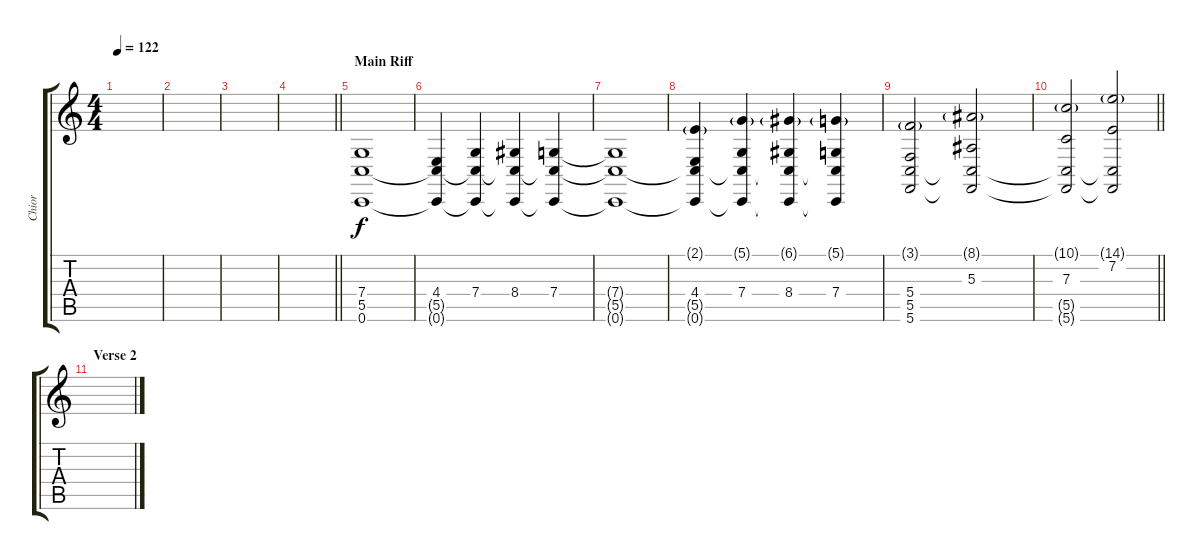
\track ("Chior" "Chior") {instrument choiraahs}
\staff {score tabs}
\tuning (D4 A3 F3 C3 G2 C2) {hide}
\ts (4 4)
\tempo 122
\clef g2
\ks c
|
|
|
\barLineRight lightlight
|
\section ("" "Main Riff")
(7.4 5.5 0.6).1 |
(4.4 5.5{t} 0.6{t}).4 (7.4 5.5{t} 0.6{t}).4 (8.4 5.5{t} 0.6{t}).4 (7.4 5.5{t} 0.6{t}).4 |
(7.4{t} 5.5{t} 0.6{t}).1 |
(2.1{g} 4.4 5.5{t} 0.6{t}).4 (5.1{g} 7.4 5.5{t} 0.6{t}).4 (6.1{g} 8.4 5.5{t} 0.6{t}).4 (5.1{g} 7.4 5.5{t} 0.6{t}).4 |
(3.1{g} 5.4 5.5 5.6).2 (8.1{g} 5.3 5.5{t} 5.6{t}).2 |
\barLineRight lightlight
(10.1{g} 7.3 5.5{t} 5.6{t}).2 (14.1{g} 7.2 5.5{t} 5.6{t}).2 |
\section ("" "Verse 2")
